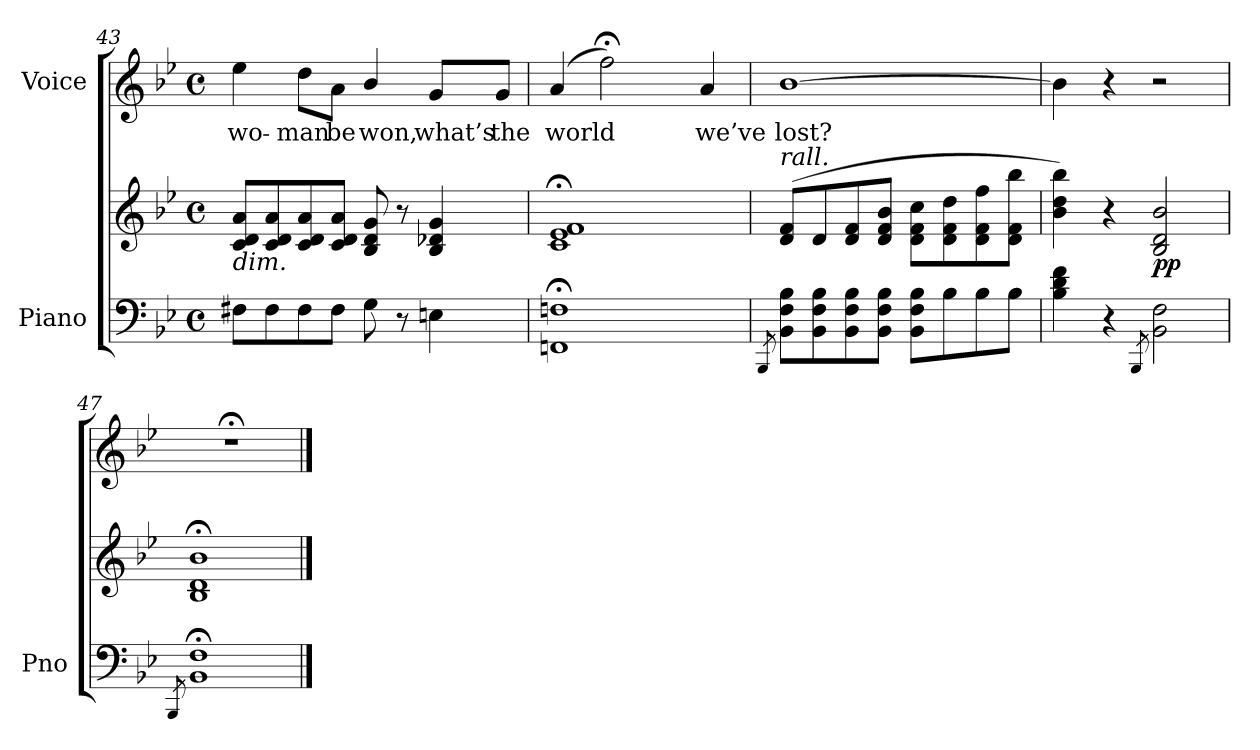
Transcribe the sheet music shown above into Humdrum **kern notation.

**kern	**kern	**dynam	**kern	**text
*part2	*part2	*part2	*part1	*part1
*staff3	*staff2	*staff2/3	*staff1	*staff1
*I"Piano	*	*	*I"Voice	*
*I'Pno	*	*	*	*
*clefF4	*clefG2	*	*clefG2	*
*k[b-e-]	*k[b-e-]	*	*k[b-e-]	*
*M4/4	*M4/4	*	*M4/4	*
*met(c)	*met(c)	*	*met(c)	*
=43	=43	=43	=43	=43
!	!LO:TX:b:i:t=dim.	!	!	!
8F#X\L	8c/ 8d/ 8a/L	.	4ee-\	wo-
8F#\	8c/ 8d/ 8a/	.	.	.
8F#\	8c/ 8d/ 8a/	.	8dd\L	-man
8F#\J	8c/ 8d/ 8a/J	.	8a\J	be
8G\	8B-/ 8d/ 8g/	.	4b-/	won,
8r	8r	.	.	.
4En\	4B-/ 4d-X/ 4g/	.	8g/L	what’s
.	.	.	8g/J	the
=44	=44	=44	=44	=44
*	*	*	*^	*
1FFn; 1Fn;	1c;< 1e-;< 1f;<	.	(4a/	2ryy	world
.	.	.	2ff;<\)	.	.
.	.	.	.	2ryy	.
.	.	.	4a/	.	we’ve
*	*	*	*v	*v	*
=45	=45	=45	=45	=45
8qBBB-/	.	.	.	.
!	!LO:TX:i:t=rall.	!	!	!
8BB-\ 8F\ 8B-\L	(8d/ 8f/L	.	[1b-	lost?
8BB-\ 8F\ 8B-\	8d/	.	.	.
8BB-\ 8F\ 8B-\	8d/ 8f/	.	.	.
8BB-\ 8F\ 8B-\J	8d/ 8f/ 8b-/J	.	.	.
8BB-\ 8F\ 8B-\L	8d\ 8f\ 8cc\L	.	.	.
8B-\	8d\ 8f\ 8dd\	.	.	.
8B-\	8d\ 8f\ 8ff\	.	.	.
8B-\J	8d\ 8f\ 8bb-\J	.	.	.
=46	=46	=46	=46	=46
4B-\ 4d\ 4f\	4b-\ 4dd\ 4bb-\)	.	4b-\]	.
4r	4r	.	4r	.
8qBBB-/	.	.	.	.
!	!	!LO:DY:b	!	!
2BB-\ 2F\	2B-/ 2d/ 2b-/	pp	2r	.
=47	=47	=47	=47	=47
8qBBB-/	.	.	.	.
1BB-;< 1F;<	1B-;< 1d;< 1b-;<	.	1r;<	.
==	==	==	==	==
*-	*-	*-	*-	*-
